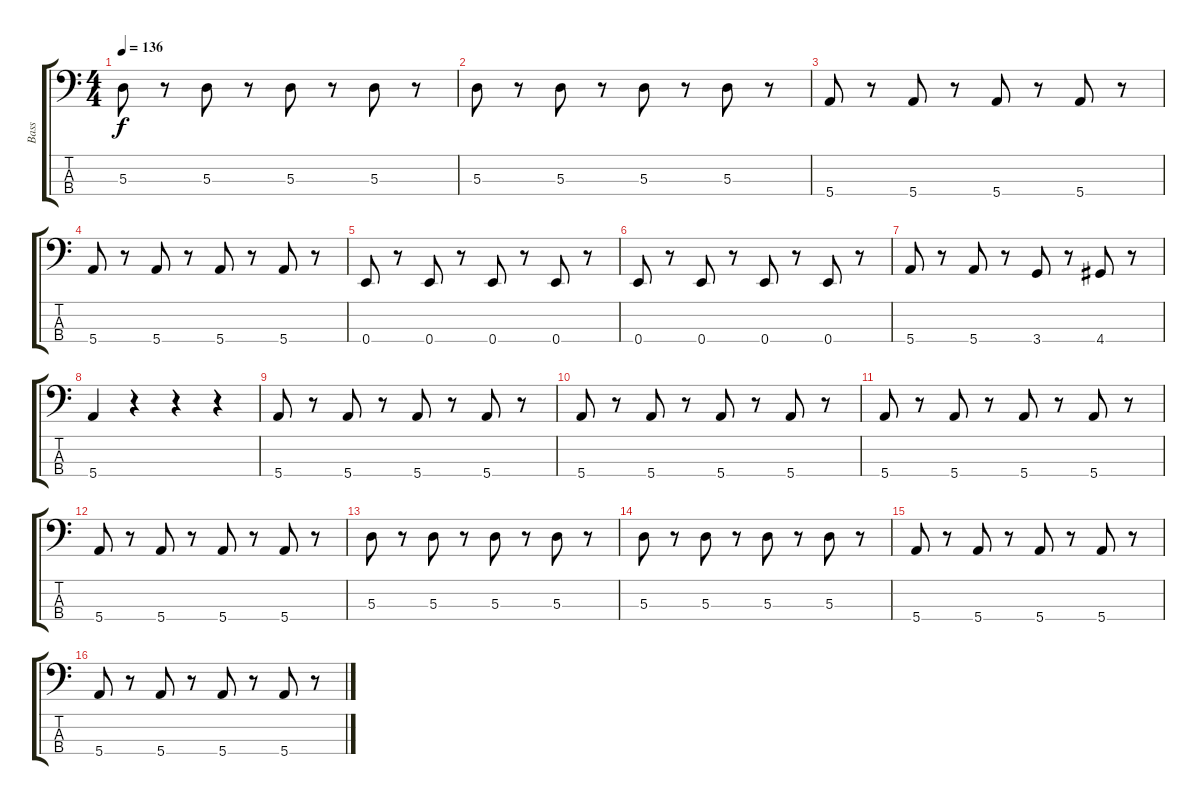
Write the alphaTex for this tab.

\track ("Bass" "Bass") {instrument electricbassfinger}
\staff {score tabs}
\tuning (G2 D2 A1 E1) {hide}
\ts (4 4)
\tempo 136
\clef f4
\ks c
5.3.8{dy f} r.8 5.3.8 r.8 5.3.8 r.8 5.3.8 r.8 |
5.3.8 r.8 5.3.8 r.8 5.3.8 r.8 5.3.8 r.8 |
5.4.8 r.8 5.4.8 r.8 5.4.8 r.8 5.4.8 r.8 |
5.4.8 r.8 5.4.8 r.8 5.4.8 r.8 5.4.8 r.8 |
0.4.8 r.8 0.4.8 r.8 0.4.8 r.8 0.4.8 r.8 |
0.4.8 r.8 0.4.8 r.8 0.4.8 r.8 0.4.8 r.8 |
5.4.8 r.8 5.4.8 r.8 3.4.8 r.8 4.4.8 r.8 |
5.4.4 r.4 r.4 r.4 |
5.4.8 r.8 5.4.8 r.8 5.4.8 r.8 5.4.8 r.8 |
5.4.8 r.8 5.4.8 r.8 5.4.8 r.8 5.4.8 r.8 |
5.4.8 r.8 5.4.8 r.8 5.4.8 r.8 5.4.8 r.8 |
5.4.8 r.8 5.4.8 r.8 5.4.8 r.8 5.4.8 r.8 |
5.3.8 r.8 5.3.8 r.8 5.3.8 r.8 5.3.8 r.8 |
5.3.8 r.8 5.3.8 r.8 5.3.8 r.8 5.3.8 r.8 |
5.4.8 r.8 5.4.8 r.8 5.4.8 r.8 5.4.8 r.8 |
5.4.8 r.8 5.4.8 r.8 5.4.8 r.8 5.4.8 r.8
